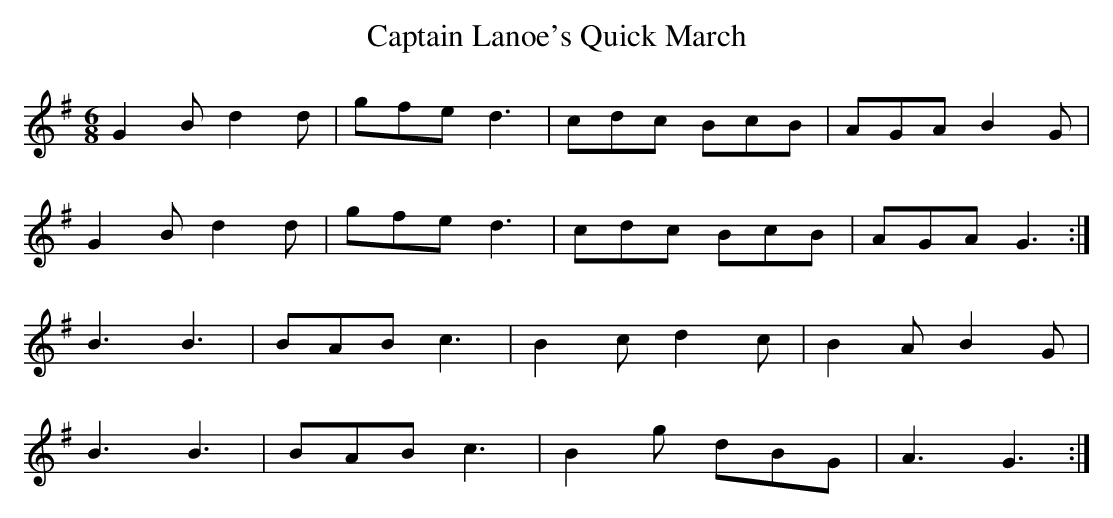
X:1
T:Captain Lanoe's Quick March
M:6/8
L:1/8
K:G
G2B d2d|gfe d3|cdc BcB|AGA B2G|
G2B d2d|gfe d3|cdc BcB|AGA G3:|
B3B3|BAB c3|B2c d2c|B2A B2G|
B3B3|BAB c3|B2g dBG|A3G3:|
